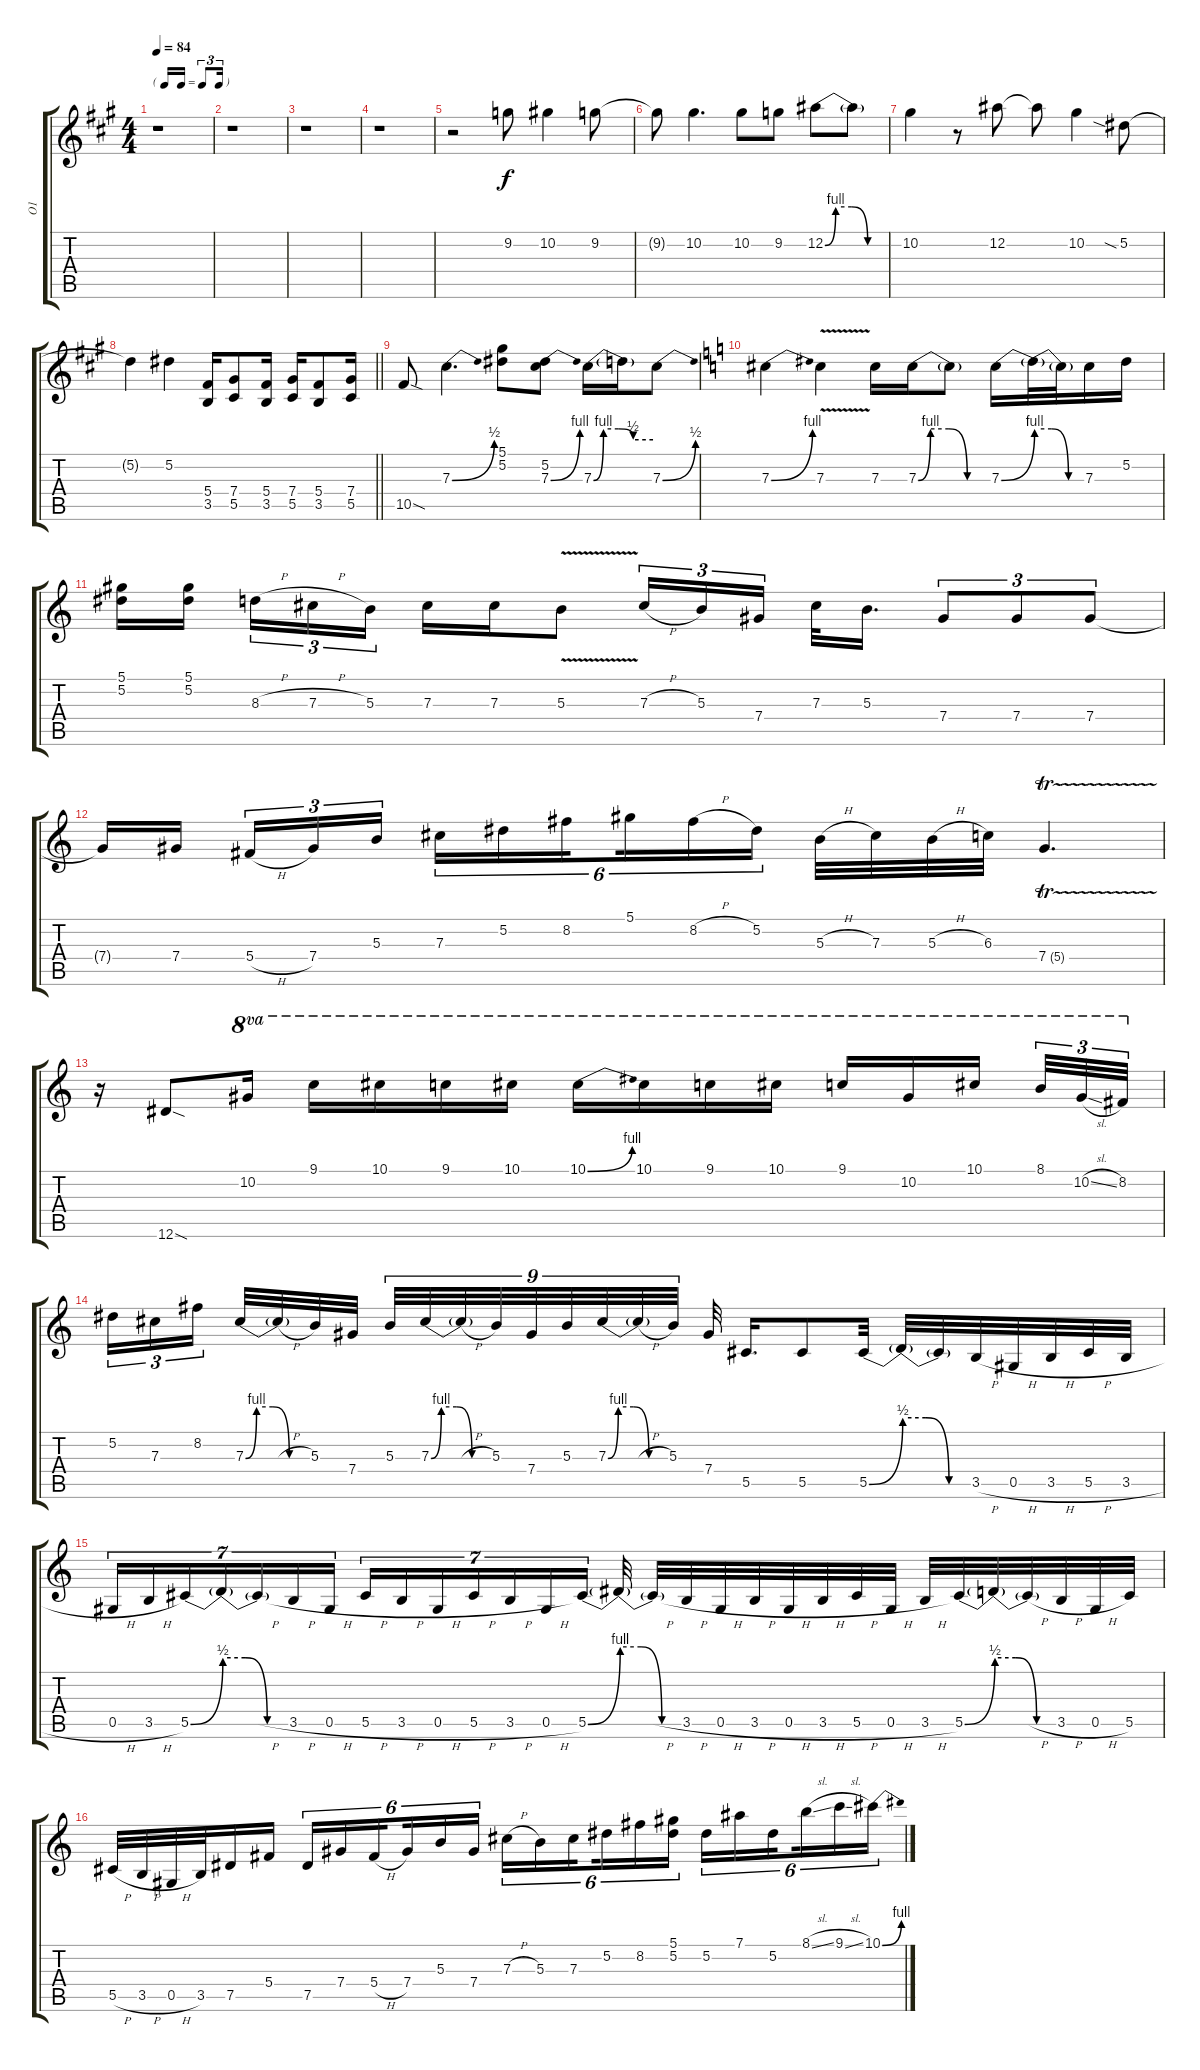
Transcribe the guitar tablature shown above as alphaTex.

\track ("O1" "O1") {instrument overdrivenguitar}
\staff {score tabs}
\tuning (Eb4 Bb3 Gb3 Db3 Ab2 Eb2) {hide}
\ts (4 4)
\tf triplet16th
\section ("" " ")
\tempo 84
\clef g2
\ks a
r.1{dy f} |
r.1 |
r.1 |
r.1 |
r.2 9.2.8 10.2.4 9.2.8 |
9.2{t}.8 10.2.4{d} 10.2.8 9.2.8 12.2{be (custom 0 0 10 4 25 4 40 0 60 0)}.8 12.2{t}.8 |
10.2.4 r.8 12.2.8 12.2{t}.8 10.2.4 5.2{sia}.8 |
\barLineRight lightlight
5.2{t}.4 5.2.4 (5.4 3.5).16 (7.4 5.5).8 (5.4 3.5).16 (7.4 5.5).16 (5.4 3.5).8 (7.4 5.5).16 |
\section ("" " ")
10.5{sod}.8 7.3{be (bend 0 0 60 2)}.4{d} (5.1 5.2).8 (5.2 7.3{be (bend 0 0 60 4)}).8 7.3{be (custom 0 0 10 4 25 4 40 2 60 2)}.16 7.3{t}.16 7.3{be (bend 0 0 60 2)}.8 |
\ks c
7.3{be (bend 0 0 60 4)}.4 7.3{v}.4 7.3.16 7.3{be (custom 0 0 10 4 25 4 40 0 60 0)}.16 7.3{t}.8 7.3{be (bend 0 0 60 4)}.16 7.3{be (custom 0 4 20 4 40 0 60 0) t}.32 7.3{t}.32 7.3.16 5.2.16 |
(5.1 5.2).16 (5.1 5.2).16{beam splitsecondary} 8.3{h}.16{tu (3 2)} 7.3{h}.16{tu (3 2)} 5.3.16{tu (3 2)} 7.3.16 7.3.16 5.3{v}.8 7.3{h}.16{tu (3 2)} 5.3.16{tu (3 2)} 7.4.16{tu (3 2) beam splitsecondary} 7.3.32 5.3.16{d} 7.4.8{tu (3 2)} 7.4.8{tu (3 2)} 7.4.8{tu (3 2)} |
7.4{t}.16 7.4.16{beam splitsecondary} 5.4{h}.16{tu (3 2)} 7.4.16{tu (3 2)} 5.3.16{tu (3 2)} 7.3.16{tu (6 4)} 5.2.16{tu (6 4)} 8.2.16{tu (6 4) beam splitsecondary} 5.1.16{tu (6 4)} 8.2{h}.16{tu (6 4)} 5.2.16{tu (6 4)} 5.3{h}.32 7.3.32 5.3{h}.32 6.3.32 7.4{tr (5 32)}.4{d} |
r.16 12.6{sod}.8 10.2.16{ot 8va} 9.1.16{ot 8va} 10.1.16{ot 8va} 9.1.16{ot 8va} 10.1.16{ot 8va} 10.1{be (bend 0 0 60 4)}.16{ot 8va} 10.1.16{ot 8va} 9.1.16{ot 8va} 10.1.16{ot 8va} 9.1.16{ot 8va} 10.2.16{ot 8va} 10.1.16{ot 8va beam splitsecondary} 8.1.32{tu (3 2) ot 8va} 10.2{sl}.32{tu (3 2) ot 8va} 8.2.32{tu (3 2) ot 8va} |
5.2.16{tu (3 2)} 7.3.16{tu (3 2)} 8.2.16{tu (3 2) beam splitsecondary} 7.3{be (custom 0 0 10 4 25 4 40 0 60 0)}.32 7.3{h t}.32 5.3.32 7.4.32 5.3.32{tu (9 8)} 7.3{be (custom 0 0 10 4 25 4 40 0 60 0)}.32{tu (9 8)} 7.3{h t}.32{tu (9 8)} 5.3.32{tu (9 8)} 7.4.32{tu (9 8)} 5.3.32{tu (9 8)} 7.3{be (custom 0 0 10 4 25 4 40 0 60 0)}.32{tu (9 8)} 7.3{h t}.32{tu (9 8)} 5.3.32{tu (9 8)} 7.4.32 5.5.16{d} 5.5.8 5.5{be (bend 0 0 60 2)}.32 5.5{be (custom 0 2 20 2 40 0 60 0) t}.32 5.5{t}.32 3.5{h}.32 0.5{h}.32 3.5{h}.32 5.5{h}.32 3.5{h}.32 |
0.5{h}.16{tu (7 4)} 3.5{h}.16{tu (7 4)} 5.5{be (bend 0 0 60 2)}.16{tu (7 4)} 5.5{be (custom 0 2 20 2 40 0 60 0) t}.16{tu (7 4)} 5.5{h t}.16{tu (7 4)} 3.5{h}.16{tu (7 4)} 0.5{h}.16{tu (7 4)} 5.5{h}.16{tu (7 4)} 3.5{h}.16{tu (7 4)} 0.5{h}.16{tu (7 4)} 5.5{h}.16{tu (7 4)} 3.5{h}.16{tu (7 4)} 0.5{h}.16{tu (7 4)} 5.5{be (bend 0 0 60 4)}.16{tu (7 4)} 5.5{be (custom 0 4 20 4 40 0 60 0) t}.32 5.5{h t}.32 3.5{h}.32 0.5{h}.32 3.5{h}.32 0.5{h}.32 3.5{h}.32 5.5{h}.32 0.5{h}.32 3.5{h}.32 5.5{be (bend 0 0 60 2)}.32 5.5{be (custom 0 2 20 2 40 0 60 0) t}.32 5.5{h t}.32 3.5{h}.32 0.5{h}.32 5.5.32 |
5.5{h}.32 3.5{h}.32 0.5{h}.32 3.5.32 7.5.16 5.4.16 7.5.16{tu (6 4)} 7.4.16{tu (6 4)} 5.4{h}.16{tu (6 4) beam splitsecondary} 7.4.16{tu (6 4)} 5.3.16{tu (6 4)} 7.4.16{tu (6 4)} 7.3{h}.16{tu (6 4)} 5.3.16{tu (6 4)} 7.3.16{tu (6 4) beam splitsecondary} 5.2.16{tu (6 4)} 8.2.16{tu (6 4)} (5.1 5.2).16{tu (6 4)} 5.2.16{tu (6 4)} 7.1.16{tu (6 4)} 5.2.16{tu (6 4) beam splitsecondary} 8.1{sl}.16{tu (6 4)} 9.1{sl}.16{tu (6 4)} 10.1{be (bend 0 0 60 4)}.16{tu (6 4)}
